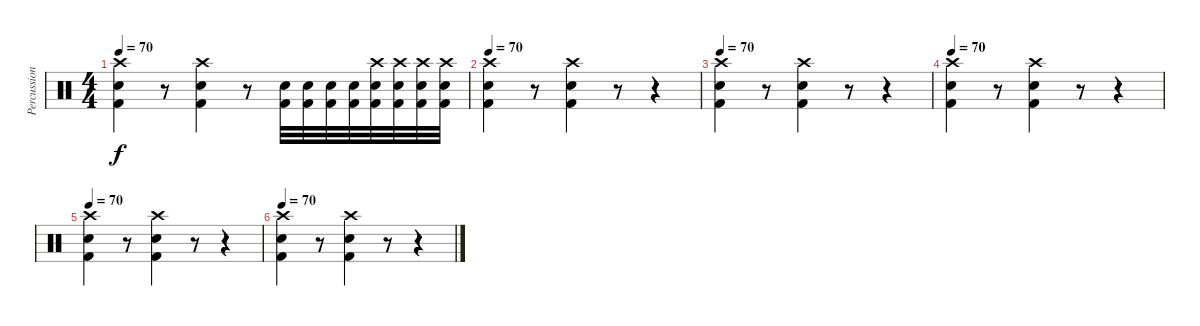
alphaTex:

\track ("Percussion 2" "Percussion") {instrument percussion}
\staff {score}
\articulation defaults
\ts (4 4)
\tempo 70
\clef neutral
\ks c
("Crash high (hit)" "Snare (hit) 2" "Kick (hit) 2").4{dy f} r.8 ("Crash high (hit)" "Snare (hit) 2" "Kick (hit) 2").4 r.8 ("Snare (hit) 2" "Kick (hit) 2").32 ("Snare (hit) 2" "Kick (hit) 2").32 ("Snare (hit) 2" "Kick (hit) 2").32 ("Snare (hit) 2" "Kick (hit) 2").32 ("Crash high (hit)" "Snare (hit) 2" "Kick (hit) 2").32 ("Crash high (hit)" "Snare (hit) 2" "Kick (hit) 2").32 ("Crash high (hit)" "Snare (hit) 2" "Kick (hit) 2").32 ("Crash high (hit)" "Snare (hit) 2" "Kick (hit) 2").32 |
\tempo 70
("Crash high (hit)" "Snare (hit) 2" "Kick (hit) 2").4 r.8 ("Crash high (hit)" "Snare (hit) 2" "Kick (hit) 2").4 r.8 r.4 |
\tempo 70
("Crash high (hit)" "Snare (hit) 2" "Kick (hit) 2").4 r.8 ("Crash high (hit)" "Snare (hit) 2" "Kick (hit) 2").4 r.8 r.4 |
\tempo 70
("Crash high (hit)" "Snare (hit) 2" "Kick (hit) 2").4 r.8 ("Crash high (hit)" "Snare (hit) 2" "Kick (hit) 2").4 r.8 r.4 |
\tempo 70
("Crash high (hit)" "Snare (hit) 2" "Kick (hit) 2").4 r.8 ("Crash high (hit)" "Snare (hit) 2" "Kick (hit) 2").4 r.8 r.4 |
\tempo 70
("Crash high (hit)" "Snare (hit) 2" "Kick (hit) 2").4 r.8 ("Crash high (hit)" "Snare (hit) 2" "Kick (hit) 2").4 r.8 r.4
